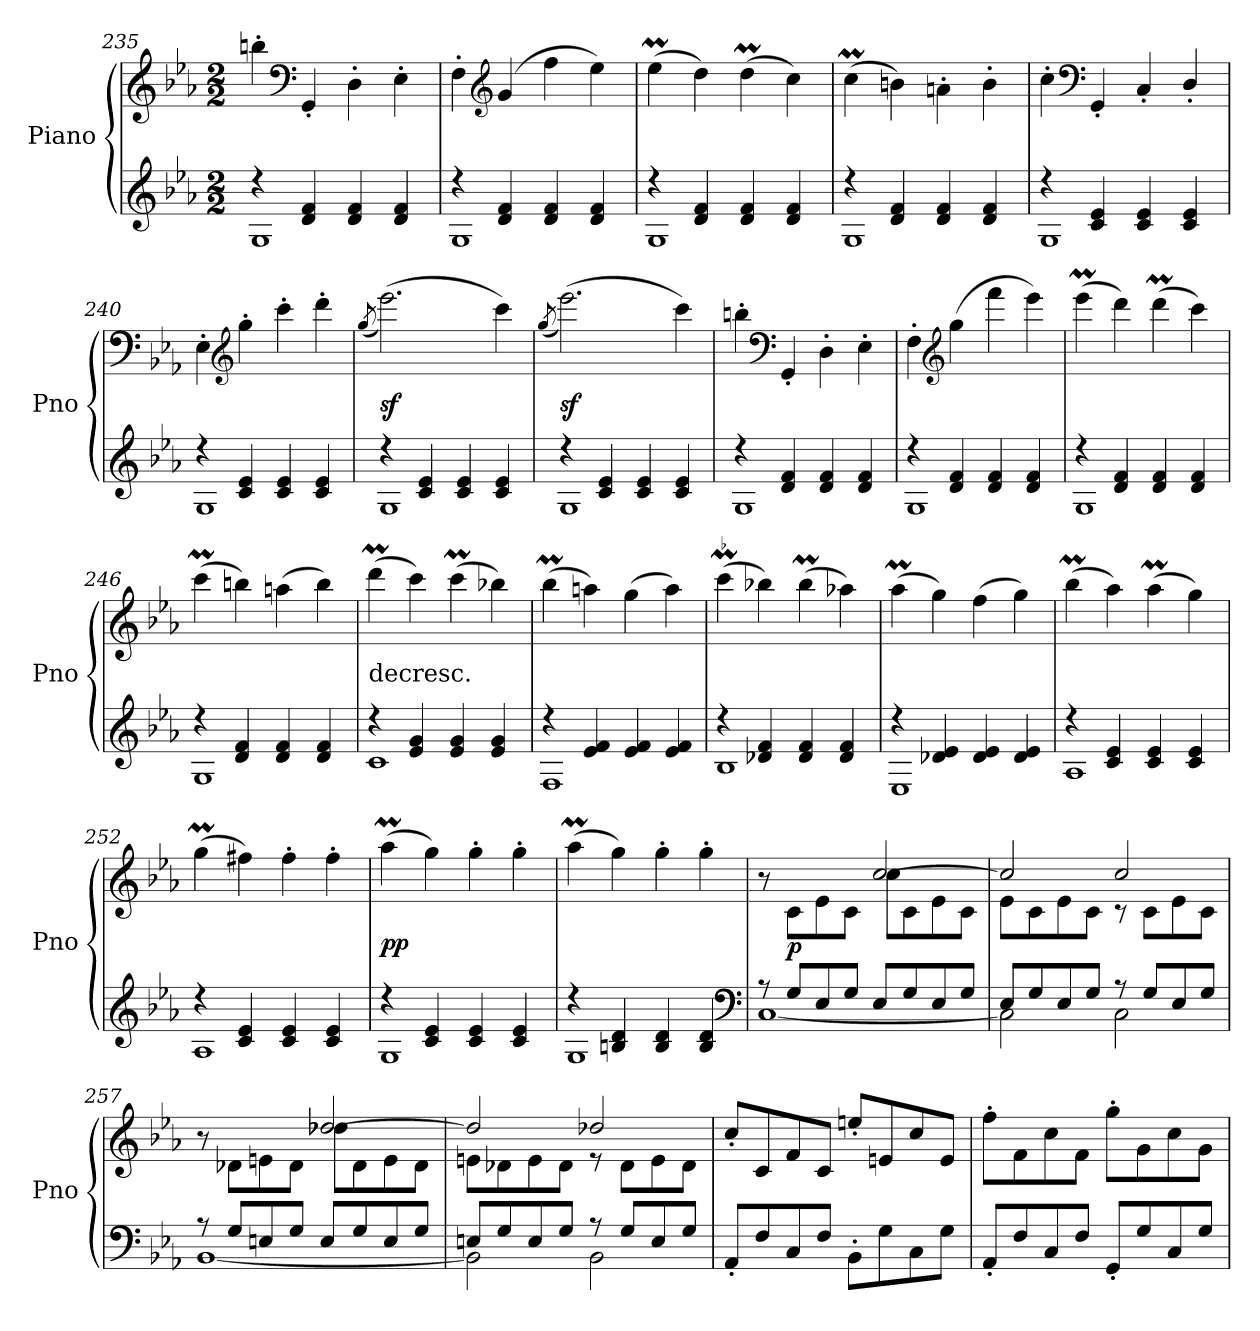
**kern	**kern	**dynam
*part1	*part1	*part1
*staff2	*staff1	*staff1/2
*I"Piano	*	*
*I'Pno	*	*
*clefG2	*clefG2	*
*k[b-e-a-]	*k[b-e-a-]	*
*M2/2	*M2/2	*
=235	=235	=235
*^	*	*
4r	1G	4bbn'	.
*	*	*clefF4	*
4d 4f	.	4GG'	.
4d 4f	.	4D'	.
4d 4f	.	4E-'	.
=236	=236	=236	=236
4r	1G	4F'	.
*	*	*clefG2	*
4d 4f	.	(4g	.
4d 4f	.	4ff	.
4d 4f	.	4ee-)	.
=237	=237	=237	=237
4r	1G	(4ee-M	.
4d 4f	.	4dd)	.
4d 4f	.	(4ddm	.
4d 4f	.	4cc)	.
=238	=238	=238	=238
4r	1G	(4ccM	.
4d 4f	.	4bn)	.
4d 4f	.	4an'\	.
4d 4f	.	4b'	.
=239	=239	=239	=239
4r	1G	4cc'	.
*	*	*clefF4	*
4c 4e-	.	4GG'	.
4c 4e-	.	4C'	.
4c 4e-	.	4D'/	.
=240	=240	=240	=240
4r	1G	4E-'	.
*	*	*clefG2	*
4c 4e-	.	4gg'	.
4c 4e-	.	4ccc'	.
4c 4e-	.	4ddd'	.
=241	=241	=241	=241
.	.	(8qgg	.
4r	1G	(2.eee-)	sf
4c 4e-	.	.	.
4c 4e-	.	.	.
4c 4e-	.	4ccc)	.
=242	=242	=242	=242
.	.	(8qgg	.
4r	1G	(2.eee-)	sf
4c 4e-	.	.	.
4c 4e-	.	.	.
4c 4e-	.	4ccc)	.
=243	=243	=243	=243
4r	1G	4bbn'	.
*	*	*clefF4	*
4d 4f	.	4GG'	.
4d 4f	.	4D'	.
4d 4f	.	4E-'	.
=244	=244	=244	=244
4r	1G	4F'	.
*	*	*clefG2	*
4d 4f	.	(4gg	.
4d 4f	.	4fff	.
4d 4f	.	4eee-)	.
=245	=245	=245	=245
4r	1G	(4eee-M	.
4d 4f	.	4ddd)	.
4d 4f	.	(4dddm	.
4d 4f	.	4ccc)	.
=246	=246	=246	=246
4r	1G	(4cccM	.
4d 4f	.	4bbn)	.
4d 4f	.	(4aan	.
4d 4f	.	4bb)	.
=247	=247	=247	=247
!	!	!LO:TX:c:t=decresc.	!
4r	1c	(4dddm	.
4e- 4g	.	4ccc)	.
4e- 4g	.	(4cccM	.
4e- 4g	.	4bb-X)	.
=248	=248	=248	=248
4r	1F	(4bb-M	.
4e- 4f	.	4aan)	.
4e- 4f	.	(4gg	.
4e- 4f	.	4aa)	.
=249	=249	=249	=249
!	!	!LO:MOR:acc=-	!
4r	1B-	(4cccm	.
4d-X 4f	.	4bb-X)	.
4d- 4f	.	(4bb-M	.
4d- 4f	.	4aa-X)	.
=250	=250	=250	=250
4r	1E-	(4aa-M	.
4d-X 4e-	.	4gg)	.
4d- 4e-	.	(4ff	.
4d- 4e-	.	4gg)	.
=251	=251	=251	=251
4r	1A-	(4bb-M	.
4c 4e-	.	4aa-)	.
4c 4e-	.	(4aa-M	.
4c 4e-	.	4gg)	.
=252	=252	=252	=252
4r	1A-	(4ggm	.
4c 4e-	.	4ff#X)	.
4c 4e-	.	4ff#'	.
4c 4e-	.	4ff#'	.
=253	=253	=253	=253
4r	1G	(4aa-M	pp
4c 4e-	.	4gg)	.
4c 4e-	.	4gg'	.
4c 4e-	.	4gg'	.
=254	=254	=254	=254
4r	1G	(4aa-M	.
4Bn 4d	.	4gg)	.
4B 4d	.	4gg'	.
4B 4d	.	4gg'	.
*clefF4	*	*	*
=255	=255	=255	=255
*	*	*^	*
8rA	[1C	2ryy	8r	.
8GL	.	.	8c\L	p
8E-	.	.	8e-\	.
8GJ	.	.	8c\J	.
8E-L	.	[2cc	8ccL	.
8G	.	.	8c	.
8E-	.	.	8e-	.
8GJ	.	.	8cJ	.
=256	=256	=256	=256	=256
8E-L	2C]	2cc]	8e-L	.
8G	.	.	8c	.
8E-	.	.	8e-	.
8GJ	.	.	8cJ	.
8rA	2C	2cc	8rc	.
8GL	.	.	8cL	.
8E-	.	.	8e-	.
8GJ	.	.	8cJ	.
=257	=257	=257	=257	=257
8r	[1BB-	2ryy	8r	.
8GL	.	.	8d-X\L	.
8En	.	.	8en\	.
8GJ	.	.	8d-\J	.
8EL	.	[2dd-X	8dd-XL	.
8G	.	.	8d-	.
8E	.	.	8e	.
8GJ	.	.	8d-J	.
=258	=258	=258	=258	=258
8EnL	2BB-]	2dd-]	8enL	.
8G	.	.	8d-X	.
8E	.	.	8e	.
8GJ	.	.	8d-J	.
8r	2BB-	2dd-X	8re	.
8GL	.	.	8d-L	.
8E	.	.	8e	.
8GJ	.	.	8d-J	.
*v	*v	*	*	*
=259	=259	=259	=259
!	!LO:TX:c:t=cresc.	!	!
*	*v	*v	*
8AA-'L	8cc'>L	.
8F	8c	.
8C	8f	.
8FJ	8cJ	.
8BB-'L	8een'>L	.
8G	8en	.
8C	8cc	.
8GJ	8eJ	.
=260	=260	=260
8AA-'L	8ff'\L	.
8F	8f\	.
8C	8cc\	.
8FJ	8f\J	.
8GG'L	8gg'L	.
8G	8g	.
8C	8cc	.
8GJ	8gJ	.
=	=	=
*-	*-	*-
